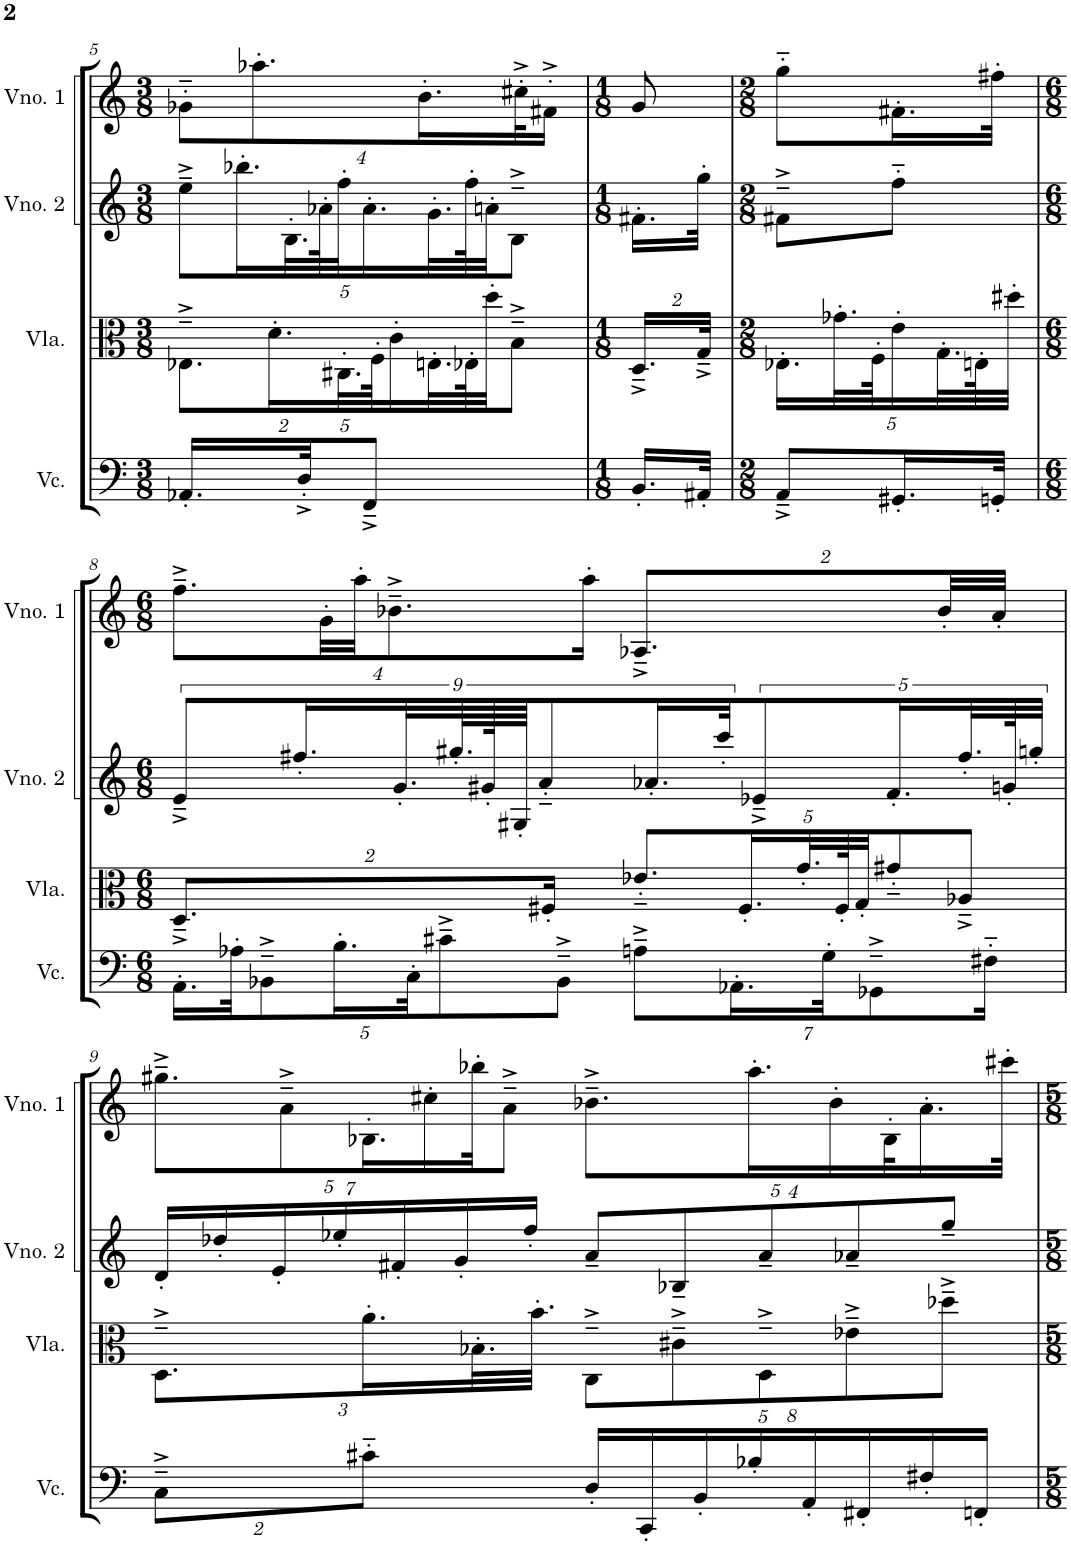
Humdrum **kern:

**kern	**kern	**kern	**kern
*part4	*part3	*part2	*part1
*staff4	*staff3	*staff2	*staff1
*I"Violoncelo	*I"Viola	*I"Violino 2	*I"Violino 1
*I'Vc.	*I'Vla.	*I'Vno. 2	*I'Vno. 1
!!LO:PB:g=z
*clefF4	*clefC3	*clefG2	*clefG2
*k[]	*k[]	*k[]	*k[]
*M3/8	*M3/8	*M3/8	*M3/8
*Xbrackettup	*Xbrackettup	*Xbrackettup	*Xbrackettup
=5	=5	=5	=5
32%3.AA-X'/LL	40%3.E-X~^\L	40%3ee~^\L	32%3g-X'~\L
.	.	80%3.bb-X'\L	.
.	.	.	32%3.aa-X'\
.	80%3.d'\L	.	.
.	.	160%3.B'\L	.
64%3D'^/JK	.	.	.
.	.	320%3a-X'\K	.
.	160%3.C#X'\L	160%3ff'\J	.
16%3FF~^/J	.	80%3.a-'\	.
.	320%3F'\JK	.	.
.	80%3c'\	.	.
.	.	.	64%3.b'\L
.	160%3.En'\L	160%3.g'\L	.
.	320%3E-X'\K	320%3ff'\K	.
.	160%3dd'\JJ	160%3an'\JJ	.
.	40%3B~^\J	40%3B~^\J	.
.	.	.	128%3cc#X'^\K
.	.	.	64%3f#X'^\JJ
=6	=6	=6	=6
*M1/8	*M1/8	*M1/8	*M1/8
16.BB'/LL	16.D~^/LL	16.f#X'\LL	8g/
32AA#X'/JJk	32G~^/JJk	32gg'\JJk	.
=7	=7	=7	=7
*M2/8	*M2/8	*M2/8	*M2/8
8AA~^/L	20.E-X'\LL	8f#X~^\L	8gg'~\L
.	40.g-X'\L	.	.
.	80F'\JK	.	.
16.GG#X'/L	20e'\	8ff'~\J	16.f#X'\L
.	40.G'\L	.	.
.	80En'\K	.	.
32GGn'/JJk	.	.	32ff#X'\JJk
.	40dd#X'\JJJ	.	.
!!LO:LB:g=z
=8	=8	=8	=8
*M6/8	*M6/8	*M6/8	*M6/8
*	*	*brackettup	*
80%3.AA'\LL	16%3.D~^/L	9e~^/L	32%3.ff~^\L
160%3A-X'\JK	.	.	.
40%3BB-X~^\	.	.	.
.	.	18.ff#X'/L	.
.	.	.	128%3g'\LL
80%3.B'\L	.	.	.
.	.	.	128%3aa'\JJ
.	.	.	32%3.b-X~^\
.	.	36.g'/L	.
160%3C'\JK	.	.	.
40%3c#X~^\	.	.	.
.	.	72.gg#X'/L	.
.	.	144g#X'/K	.
.	.	72G#X'/JJJ	.
.	.	9a'~/	.
.	32%3F#X'/Jk	.	.
40%3BB-~^\J	.	.	.
.	.	.	64%3aa'\Jk
28%3An~^\L	40%3.e-X'~/L	.	16%3.A-X~^/L
.	.	18.a-X'/L	.
.	.	36ccc'/JK	.
56%3.AA-X'\L	.	.	.
.	80%3.F#'/L	.	.
.	.	10e-X~^/	.
.	160%3.g'/L	.	.
112%3G'\JK	.	.	.
.	320%3F#'/K	.	.
.	160%3G'/JJ	.	.
28%3GG-X~^\	.	.	.
.	40%3g#X'~/	20.f'/L	.
.	.	.	64%3b-'/LL
.	40%3A-X~^/J	40.ff#'/L	.
56%3F#X'~\Jk	.	.	.
.	.	.	64%3a'/JJJ
.	.	80gn'/K	.
.	.	40ggn'/JJJ	.
!!LO:LB:g=z
=9	=9	=9	=9
*	*	*Xbrackettup	*
16%3C~^\L	8.D~^\L	56%3d'/LL	40%3.gg#X~^\L
.	.	56%3dd-X'/	.
.	.	56%3e'/	.
.	.	.	40%3a~^\
.	.	56%3ee-X'/	.
16%3c#X'~\J	16.a'\L	.	80%3.B-X'\L
.	.	56%3f#X'/	.
.	.	.	80%3cc#X'\
.	.	56%3g'/	.
.	32.B-X'\L	.	160%3bb-X'\JK
.	.	.	40%3a~^\J
.	.	56%3ff'/JJ	.
.	32.b'\JJJ	.	.
64%3D'/LL	40%3C~^\L	40%3a~/L	32%3.b-X~^\L
64%3CC'/	.	.	.
.	40%3c#X~^\	40%3B-X~/	.
64%3BB'/	.	.	.
64%3B-X'/	.	.	64%3.aa'\L
.	40%3D~^\	40%3a~/	.
64%3AA'/	.	.	.
.	.	.	64%3b-'\
.	40%3e-X~^\	40%3a-X~/	.
64%3FF#X'/	.	.	.
.	.	.	128%3B-'\K
64%3F#X'/	.	.	64%3.a'\
.	40%3dd-X~^\J	40%3gg~/J	.
64%3FFn'/JJ	.	.	.
.	.	.	128%3ccc#X'\JJk
=	=	=	=
*-	*-	*-	*-
